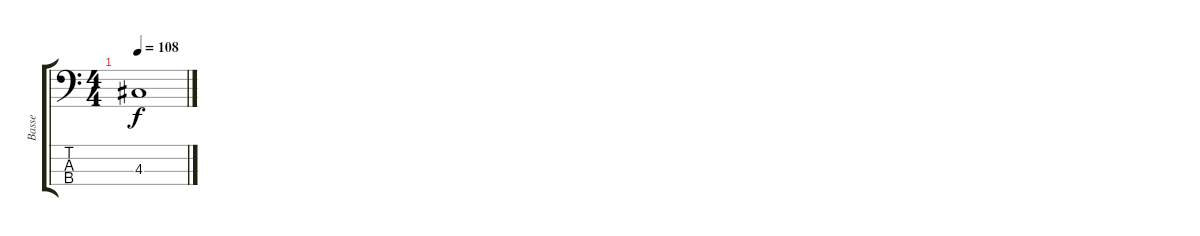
\track ("Basse" "Basse") {instrument fretlessbass}
\staff {score tabs}
\tuning (G2 D2 A1 E1) {hide}
\ts (4 4)
\tempo 108
\clef f4
\ks c
4.3{t}.1{dy f volume 1}
